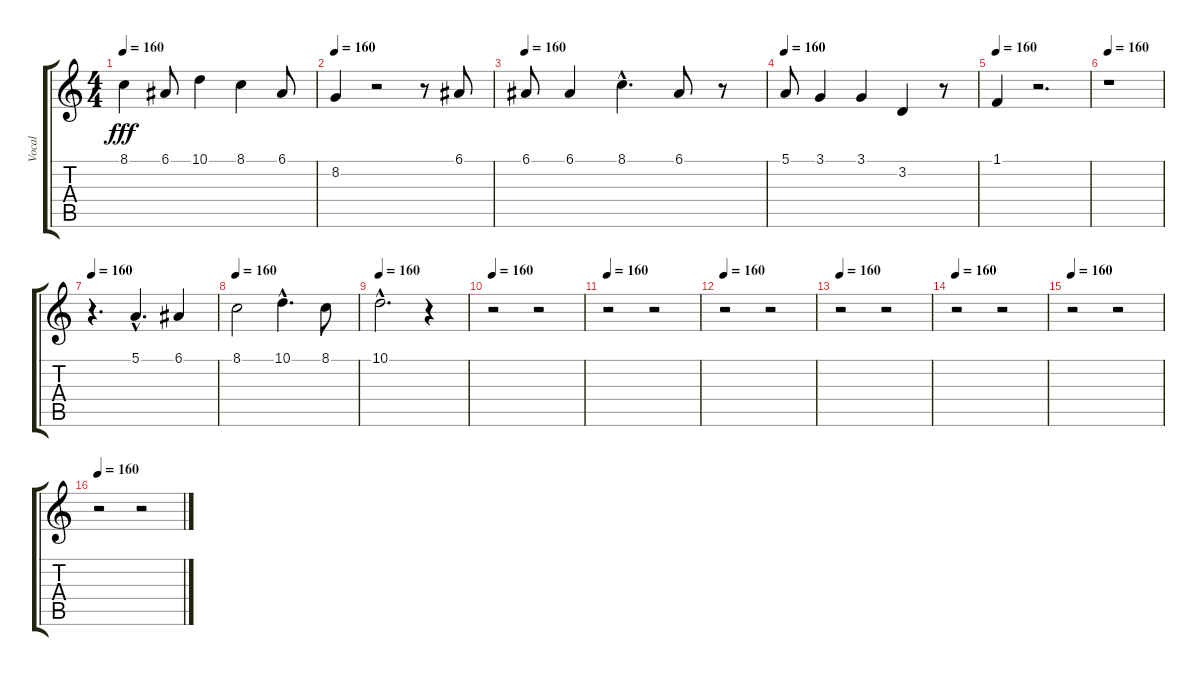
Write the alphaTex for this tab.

\track ("Vocal" "Vocal") {instrument flute}
\staff {score tabs}
\tuning (E4 B3 G3 D3 A2 E2) {hide}
\ts (4 4)
\tempo 160
\clef g2
\ks c
8.1.4{dy fff} 6.1.8 10.1.4 8.1.4 6.1.8 |
\tempo 160
8.2.4 r.2 r.8 6.1.8 |
\tempo 160
6.1.8 6.1.4 8.1{hac}.4{d} 6.1.8 r.8 |
\tempo 160
5.1.8 3.1.4 3.1.4 3.2.4 r.8 |
\tempo 160
1.1.4 r.2{d} |
\tempo 160
r.1 |
\tempo 160
r.4{d} 5.1{hac}.4{d} 6.1.4 |
\tempo 160
8.1.2 10.1{hac}.4{d} 8.1.8 |
\tempo 160
10.1{hac}.2{d} r.4 |
\tempo 160
r.2 r.2 |
\tempo 160
r.2 r.2 |
\tempo 160
r.2 r.2 |
\tempo 160
r.2 r.2 |
\tempo 160
r.2 r.2 |
\tempo 160
r.2 r.2 |
\tempo 160
r.2 r.2
